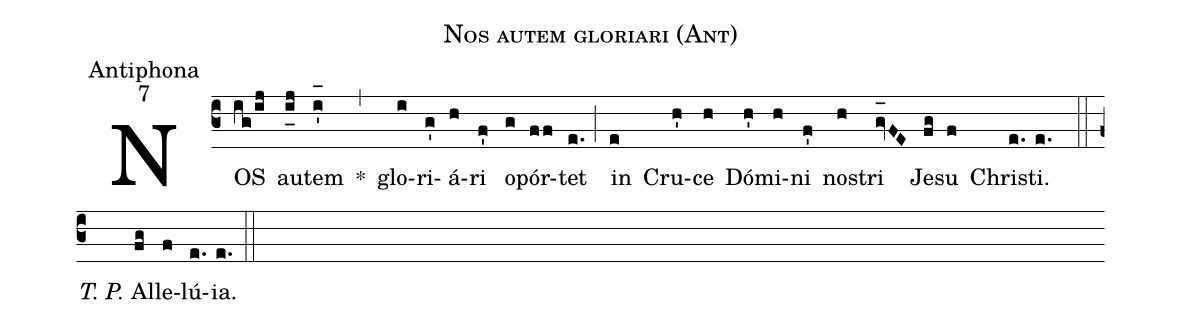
name:Nos autem gloriari (Ant);
office-part:Antiphona;
mode:7;
%%
(c3) NOS(ig/ij) au(i_[uh:l]j)tem(i'_[oh:h]) *(,) glo(i)ri(g')á(h)ri(f') o(g)pór(ff)tet(e.) (;) in(e) Cru(h')ce(h) Dó(h')mi(h)ni(f') no(h)stri(gv_[oh:h]FE) Je(fg)su(f) Chri(e.)sti.(e.) (::) <i>T. P.</i> Al(fg)le(f)lú(e.){ia}.(e.) (::)

%<eu>E(i) u(i) o(j) u(i) a(h) e.</eu>(gh..) (::)
